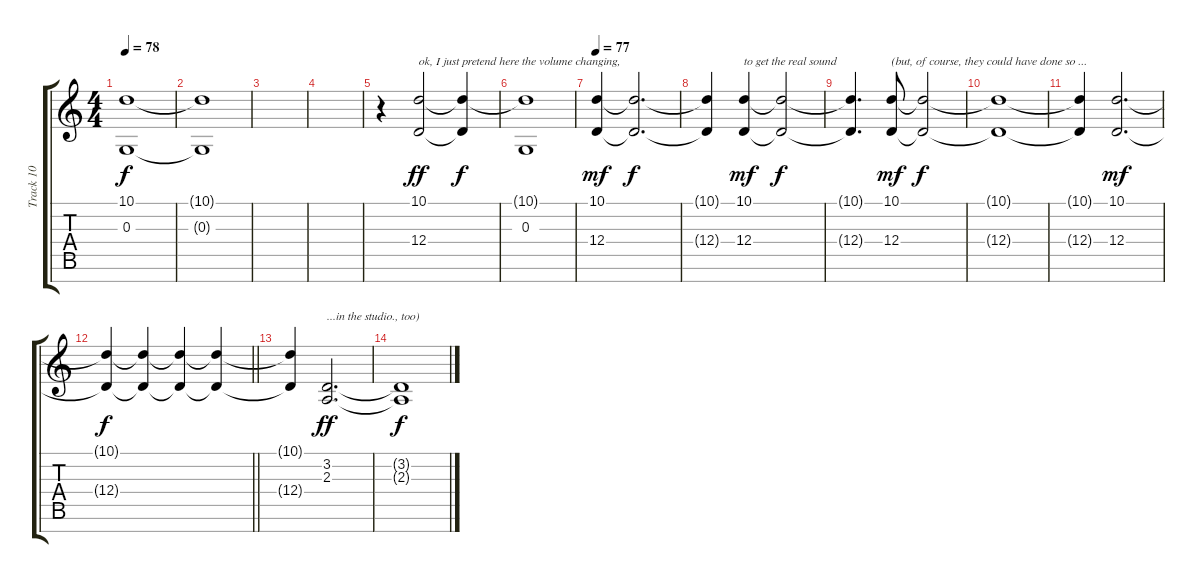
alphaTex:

\track ("Track 10" "Track 10") {instrument lead2sawtooth}
\staff {score tabs}
\tuning (E4 B3 G3 D3 A2 E2 B1) {hide}
\ts (4 4)
\tempo 78
\clef g2
\ks c
(10.1{t} 0.3).1{dy f} |
(10.1{t} 0.3{t}).1 |
|
|
r.4{volume 6 instrument lead2sawtooth} (10.1 12.4).2{txt "ok, I just pretend here the volume changing," dy ff volume 10} (10.1{t} 12.4{t}).4{dy f volume 2} |
(10.1{t} 0.3).1 |
\tempo 77
(10.1 12.4).4{dy mf volume 10} (10.1{t} 12.4{t}).2{d dy f volume 8} |
(10.1{t} 12.4{t}).4 (10.1 12.4).4{txt "to get the real sound" dy mf volume 10} (10.1{t} 12.4{t}).2{dy f} |
(10.1{t} 12.4{t}).4{d} (10.1 12.4).8{txt "(but, of course, they could have done so ..." dy mf} (10.1{t} 12.4{t}).2{dy f} |
(10.1{t} 12.4{t}).1 |
(10.1{t} 12.4{t}).4 (10.1 12.4).2{d dy mf} |
\barLineRight lightlight
(10.1{t} 12.4{t}).4{dy f} (10.1{t} 12.4{t}).4 (10.1{t} 12.4{t}).4 (10.1{t} 12.4{t}).4 |
(10.1{t} 12.4{t}).4 (3.2 2.3).2{d txt "...in the studio., too)" dy ff} |
(3.2{t} 2.3{t}).1{dy f}
